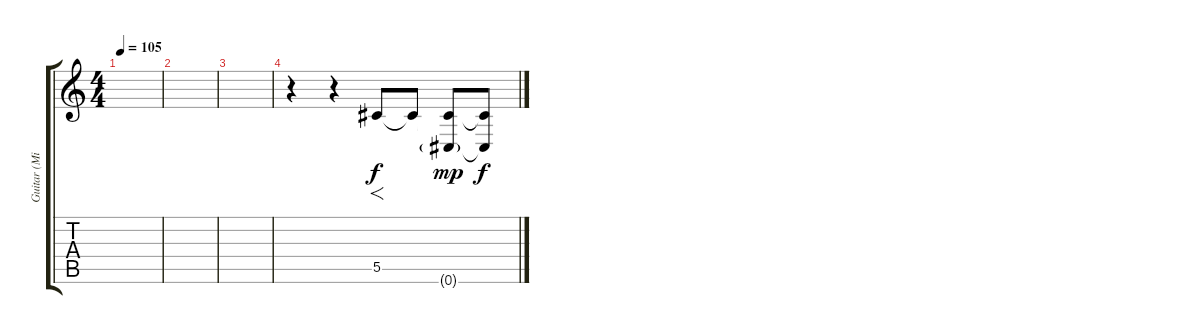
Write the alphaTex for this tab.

\track ("Guitar (Mike Shinoda)" "Guitar (Mi") {instrument distortionguitar}
\staff {score tabs}
\tuning (Eb4 Bb3 Gb3 Db3 Ab2 Db2) {hide}
\ts (4 4)
\tempo 105
\clef g2
\ks c
|
|
|
r.4 r.4 5.5.8{f} 5.5{t}.8 (5.5{t} 0.6{g}).8{dy mp} (5.5{t} 0.6{t}).8{dy f}
